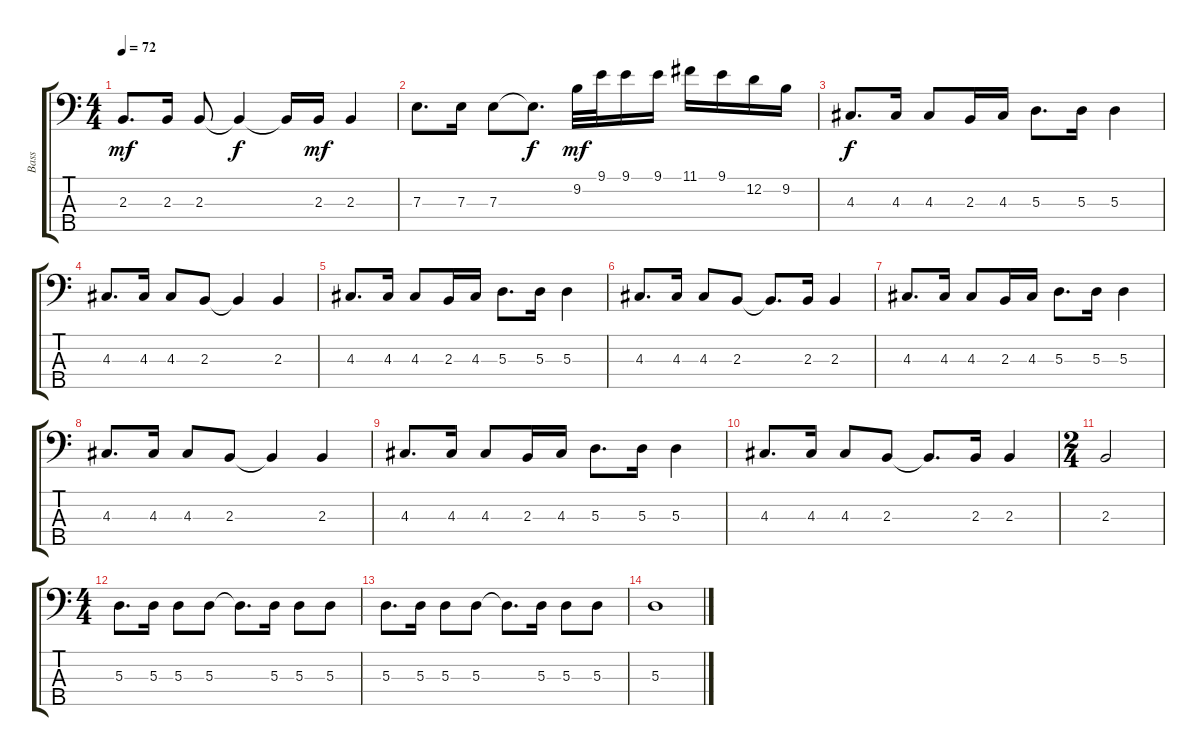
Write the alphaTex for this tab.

\track ("Bass" "Bass") {instrument electricbassfinger}
\staff {score tabs}
\tuning (G2 D2 A1 E1 B0) {hide}
\ts (4 4)
\tempo 72
\clef f4
\ks c
2.3.8{d dy mf} 2.3.16 2.3.8 2.3{t}.4{dy f} 2.3{t}.16 2.3.16{dy mf} 2.3.4 |
7.3.8{d} 7.3.16 7.3.8 7.3{t}.8{d dy f} 9.2.32{dy mf} 9.1.32 9.1.16 9.1.16 11.1.16 9.1.16 12.2.16 9.2.16 |
4.3.8{d dy f} 4.3.16 4.3.8 2.3.16 4.3.16 5.3.8{d} 5.3.16 5.3.4 |
4.3.8{d} 4.3.16 4.3.8 2.3.8 2.3{t}.4 2.3.4 |
4.3.8{d} 4.3.16 4.3.8 2.3.16 4.3.16 5.3.8{d} 5.3.16 5.3.4 |
4.3.8{d} 4.3.16 4.3.8 2.3.8 2.3{t}.8{d} 2.3.16 2.3.4 |
4.3.8{d} 4.3.16 4.3.8 2.3.16 4.3.16 5.3.8{d} 5.3.16 5.3.4 |
4.3.8{d} 4.3.16 4.3.8 2.3.8 2.3{t}.4 2.3.4 |
4.3.8{d} 4.3.16 4.3.8 2.3.16 4.3.16 5.3.8{d} 5.3.16 5.3.4 |
4.3.8{d} 4.3.16 4.3.8 2.3.8 2.3{t}.8{d} 2.3.16 2.3.4 |
\ts (2 4)
2.3.2 |
\ts (4 4)
5.3.8{d} 5.3.16 5.3.8 5.3.8 5.3{t}.8{d} 5.3.16 5.3.8 5.3.8 |
5.3.8{d} 5.3.16 5.3.8 5.3.8 5.3{t}.8{d} 5.3.16 5.3.8 5.3.8 |
5.3.1
